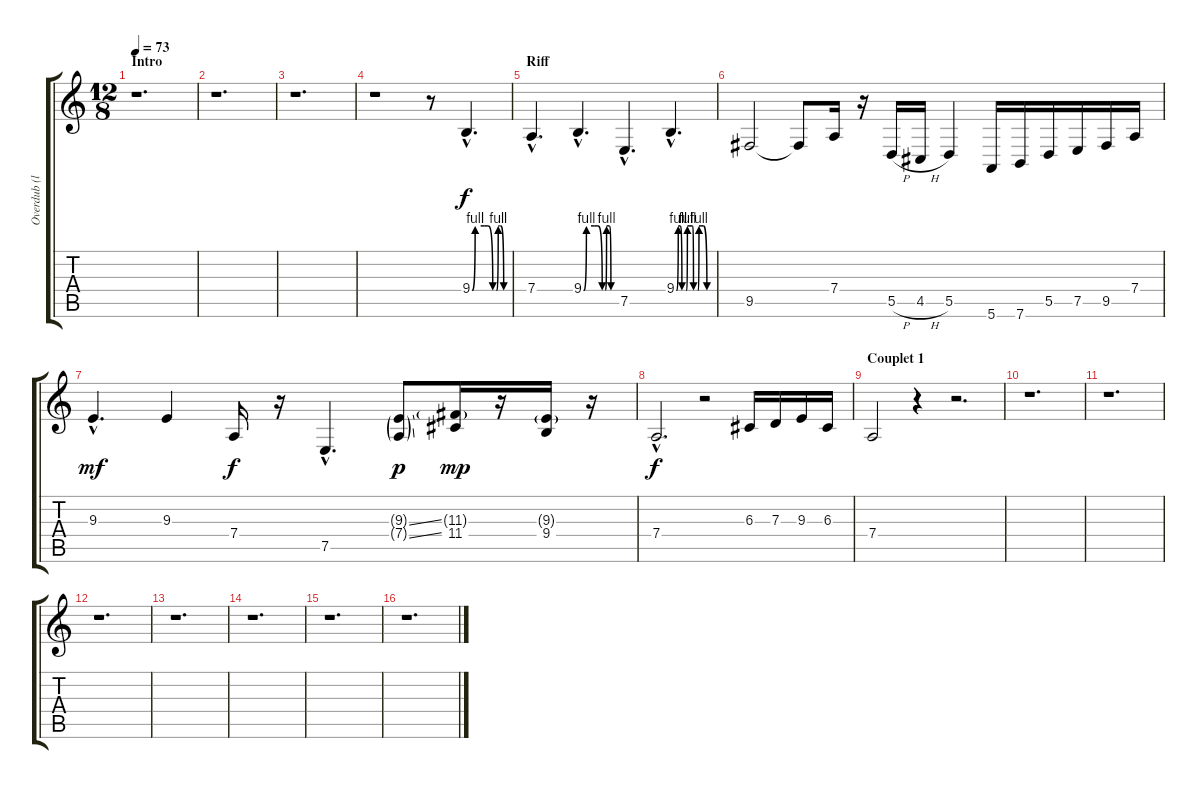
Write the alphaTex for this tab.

\track ("Overdub (lead)" "Overdub (l") {instrument lead5charang}
\staff {score tabs}
\tuning (E4 B3 G3 D3 A2 E2) {hide}
\ts (12 8)
\section ("" "Intro")
\tempo 73
\clef g2
\ks c
r.1{d dy f instrument lead5charang} |
r.1{d} |
r.1{d} |
r.1 r.8 9.4{be (custom 0 0 5 4 20 4 26 4 34 0 40 0 43 4 45 4 47 4 52 0 56 0 60 0) hac}.4{d} |
\section ("" "Riff")
7.4{hac}.4{d} 9.4{be (custom 0 0 5 4 20 4 26 4 34 0 40 0 42 4 47 4 50 0 53 0 60 0) hac}.4{d} 7.5{hac}.4{d} 9.4{be (custom 0 0 3 4 6 4 9 0 16 0 18 4 26 4 28 0 35 0 37 4 44 4 50 0 60 0) hac}.4{d} |
9.5.2 9.5{t}.8 7.4.16 r.16 5.5{h}.16 4.5{h}.16 5.5.4 5.6.16 7.6.16 5.5.16 7.5.16 9.5.16 7.4.16 |
9.3{hac}.4{d dy mf} 9.3.4 7.4.16{dy f} r.16 7.5{hac}.4{d} (9.3{ss g} 7.4{ss g}).8{dy p} (11.3{g} 11.4).16{dy mp} r.16 (9.3{g} 9.4).16 r.16 |
7.4{hac}.2{d dy f volume 1} r.2 6.3.16{volume 12} 7.3.16 9.3.16 6.3.16 |
\section ("" "Couplet 1")
7.4.2{volume 12 balance 6} r.4 r.2{d} |
r.1{d} |
r.1{d} |
r.1{d} |
r.1{d volume 12 balance 6} |
r.1{d} |
r.1{d} |
r.1{d}
